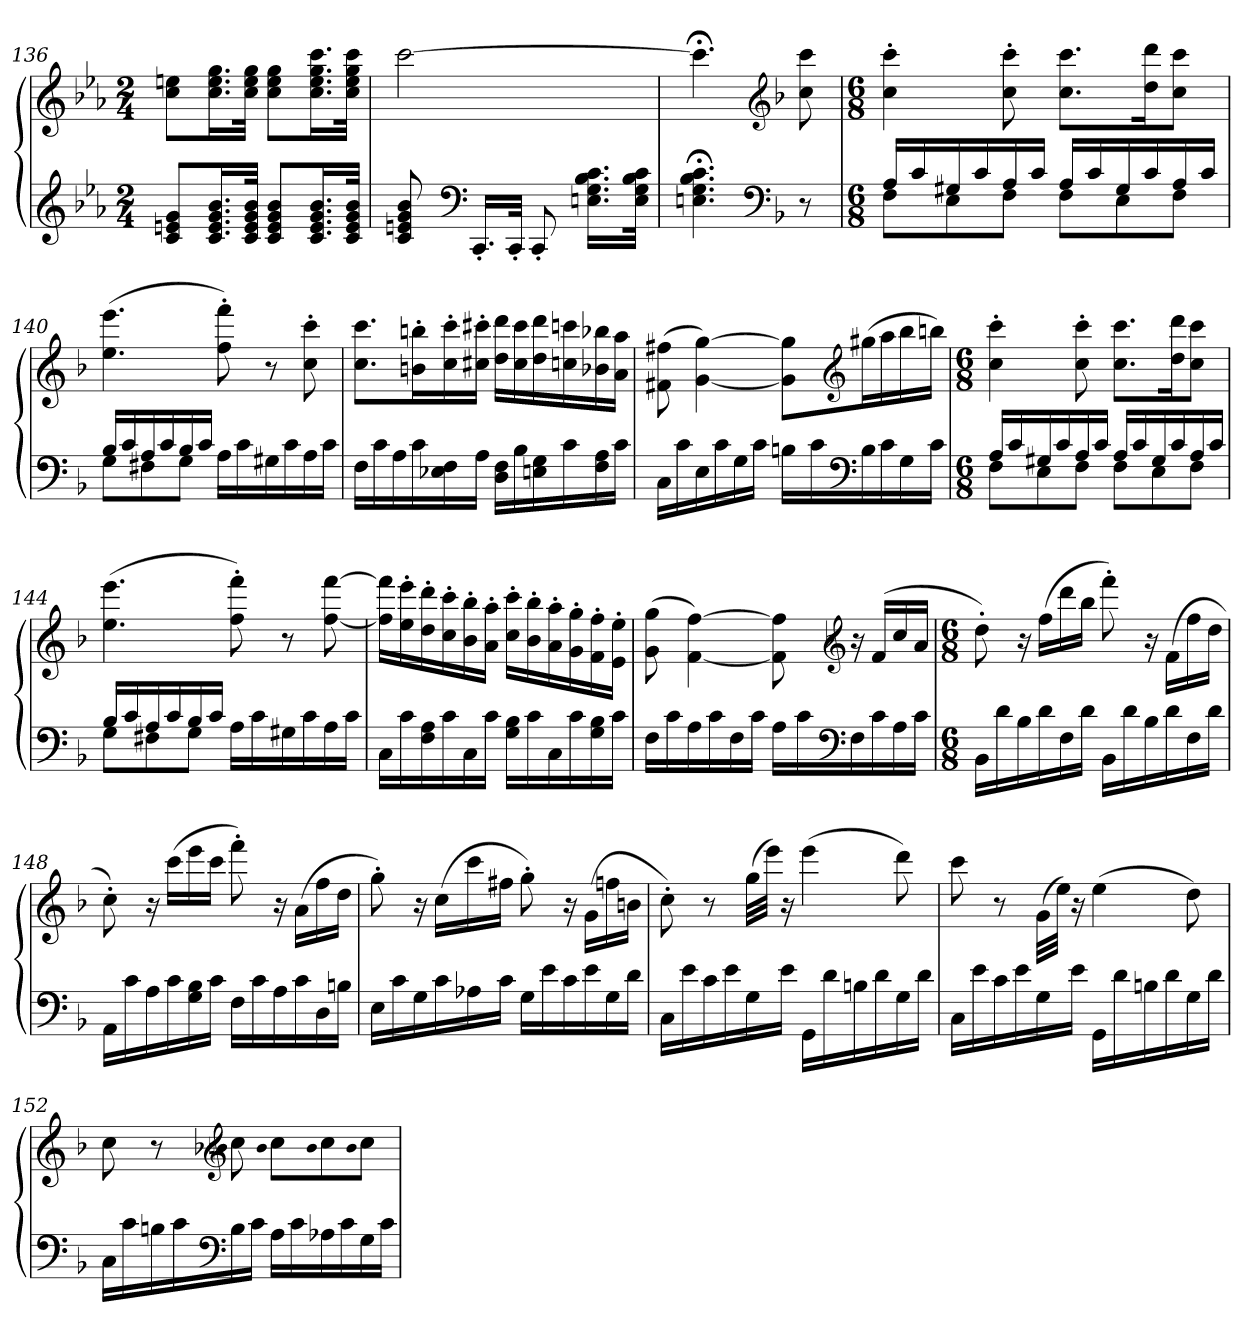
**kern	**kern
*part1	*part1
*staff2	*staff1
*clefG2	*clefG2
*k[b-e-a-]	*k[b-e-a-]
*c:	*c:
*M2/4	*M2/4
=136	=136
8c 8en 8gL	8cc 8eenL
16.c 16.e 16.g 16.b-L	16.cc 16.ee 16.ggL
32c 32e 32g 32b-JJk	32cc 32ee 32ggJJk
8c 8e 8g 8b-L	8cc 8ee 8ggL
16.c 16.e 16.g 16.b-L	16.cc 16.ee 16.gg 16.cccL
32c 32e 32g 32b-JJk	32cc 32ee 32gg 32cccJJk
=137	=137
8c 8en 8g 8b-	[2ccc
*clefF4	*
16.CC'LL	.
32CC'JJk	.
8CC'	.
16.En 16.G 16.B- 16.cLL	.
32E 32G 32B- 32cJJk	.
=138	=138
4.En;< 4.G;< 4.B-;< 4.c;<	4.ccc;<]
*clefF4	*clefG2
*k[b-]	*k[b-]
*F:	*F:
8r	8cc 8ccc
=139	=139
*M6/8	*M6/8
*^	*
16ALL	8FL	4cc' 4ccc'
16c	.	.
16G#X	8E	.
16c	.	.
16A	8FJ	8cc' 8ccc'
16cJJ	.	.
16ALL	8FL	8.cc 8.cccL
16c	.	.
16G#	8E	.
16c	.	16dd 16dddK
16A	8FJ	8cc 8cccJ
16cJJ	.	.
=140	=140	=140
16B-LL	8GL	(4.ee 4.eee
16c	.	.
16A	8F#X	.
16c	.	.
16B-	8GJ	.
16cJJ	.	.
16ALL	4.ryy	8ff' 8fff')
16c	.	.
16G#X	.	8r
16c	.	.
16A	.	8cc' 8ccc'
16cJJ	.	.
*v	*v	*
=141	=141
16FLL	8.cc 8.cccL
16c	.
16A	.
16c	16bn' 16bbn'L
16E-X 16F	16cc' 16ccc'
16AJJ	16cc#X' 16ccc#X'JJ
16D 16FLL	16dd 16dddLL
16B-	16cc# 16ccc#
16En 16G	16dd 16ddd
16c	16ccn 16cccn
16F 16A	16b-X 16bb-X
16cJJ	16a 16aaJJ
=142	=142
16CLL	(8f#X 8ff#X
16c	.
16E	[4g [4gg)
16c	.
16G	.
16cJJ	.
16BnLL	8g] 8gg]L
16c	.
*clefF4	*clefG2
*k[b-]	*k[b-]
*F:	*F:
16B-	(16gg#XL
16c	16aa
16G	16bb-
16cJJ	16bbnJJ)
=143	=143
*M6/8	*M6/8
*^	*
16ALL	8FL	4cc' 4ccc'
16c	.	.
16G#X	8E	.
16c	.	.
16A	8FJ	8cc' 8ccc'
16cJJ	.	.
16ALL	8FL	8.cc 8.cccL
16c	.	.
16G#	8E	.
16c	.	16dd 16dddK
16A	8FJ	8cc 8cccJ
16cJJ	.	.
=144	=144	=144
16B-LL	8GL	(4.ee 4.eee
16c	.	.
16A	8F#X	.
16c	.	.
16B-	8GJ	.
16cJJ	.	.
16ALL	4.ryy	8ff' 8fff')
16c	.	.
16G#X	.	8r
16c	.	.
16A	.	[8ff [8fff
16cJJ	.	.
*v	*v	*
=145	=145
16CLL	16ff] 16fff]LL
16c	16ee' 16eee'
16F 16A	16dd' 16ddd'
16c	16cc' 16ccc'
16C	16b-' 16bb-'
16cJJ	16a' 16aa'JJ
16G 16B-LL	16cc' 16ccc'LL
16c	16b-' 16bb-'
16C	16a' 16aa'
16c	16g' 16gg'
16G 16B-	16f' 16ff'
16cJJ	16e' 16ee'JJ
=146	=146
16FLL	(8g 8gg
16c	.
16A	[4f [4ff)
16c	.
16F	.
16cJJ	.
16ALL	8f] 8ff]
16c	.
*clefF4	*clefG2
*k[b-]	*k[b-]
*F:	*F:
16F	16r
16c	(16fLL
16A	16cc
16cJJ	16aJJ
=147	=147
*M6/8	*M6/8
16BB-LL	8dd')
16d	.
16B-	16r
16d	(16ffLL
16F	16ddd
16dJJ	16bb-JJ
16BB-LL	8fff')
16d	.
16B-	16r
16d	(16fLL
16F	16ff
16dJJ	16ddJJ
=148	=148
16AALL	8cc')
16c	.
16A	16r
16c	(16cccLL
16G 16B-	16eee
16cJJ	16cccJJ
16FLL	8fff')
16c	.
16A	16r
16c	(16aLL
16D	16ff
16BnJJ	16ddJJ
=149	=149
16ELL	8gg')
16c	.
16G	16r
16c	(16ccLL
16A-X	16ccc
16cJJ	16ff#XJJ
16GLL	8gg')
16e	.
16c	16r
16e	(16gLL
16G	16ffn
16dJJ	16bnJJ
=150	=150
16CLL	8cc')
16e	.
16c	8r
16e	.
16G	(32ggLLL
.	32eeeJJJ)
16eJJ	16r
16GGLL	(4eee
16d	.
16Bn	.
16d	.
16G	8ddd)
16dJJ	.
=151	=151
16CLL	8ccc
16e	.
16c	8r
16e	.
16G	(32gLLL
.	32eeJJJ)
16eJJ	16r
16GGLL	(4ee
16d	.
16Bn	.
16d	.
16G	8dd)
16dJJ	.
=152	=152
16CLL	8cc
16c	.
16Bn	8r
16c	.
*clefF4	*clefG2
*k[b-]	*k[b-]
*F:	*F:
.	qbn
16B-	8cc
16cJJ	.
.	qb
16ALL	8ccL
16c	.
.	qb
16A-X	8cc
16c	.
.	qb
16G	8ccJ
16cJJ	.
=	=
*-	*-
